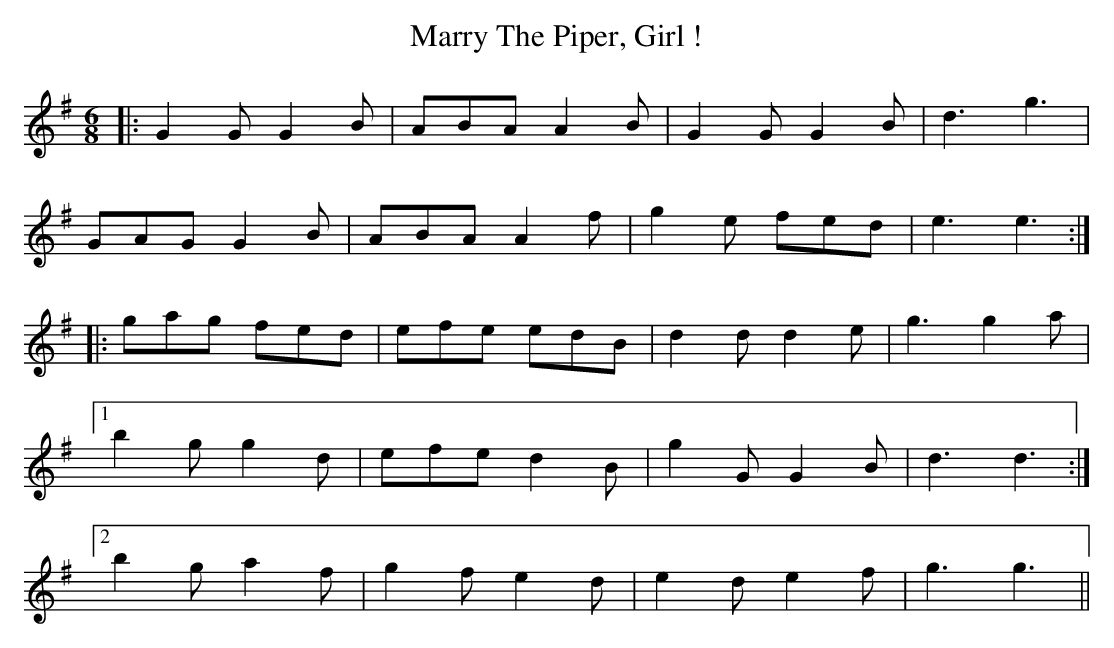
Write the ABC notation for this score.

X:1
T: Marry The Piper, Girl !
M: 6/8
L: 1/8
K: Gmaj
|:G2G G2B|ABA A2B|G2G G2B|d3g3|
GAG G2B|ABA A2f|g2e fed|e3e3:|
|:gag fed|efe edB|d2d d2e|g3g2a|
[1b2g g2d|efe d2B|g2G G2B|d3d3:|
[2b2g a2f|g2f e2d|e2d e2f|g3g3||
